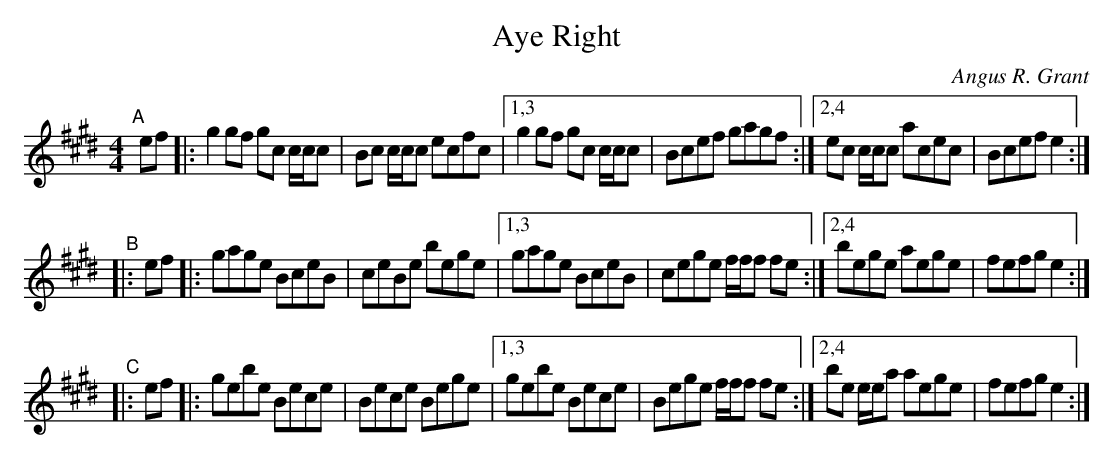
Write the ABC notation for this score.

X:1
T: Aye Right
C: Angus R. Grant
M: 4/4
L: 1/8
K: E
"^A"[|]ef |: g2gf gc c/c/c | Bc c/c/c ecfc |[1,3 g2gf gc c/c/c | Bcef gagf :|[2,4 ec c/c/c acec | Bcef e2 :|
"^B"|: ef |: gage BceB | ceBe bege |[1,3 gage BceB | cege f/f/f fe :|[2,4 bege aege | fefg e2 :|
"^C"|: ef |: gebe Bece | Bece Bege |[1,3 gebe Bece | Bege f/f/f fe :|[2,4 be e/e/a aege | fefg e2 :|
